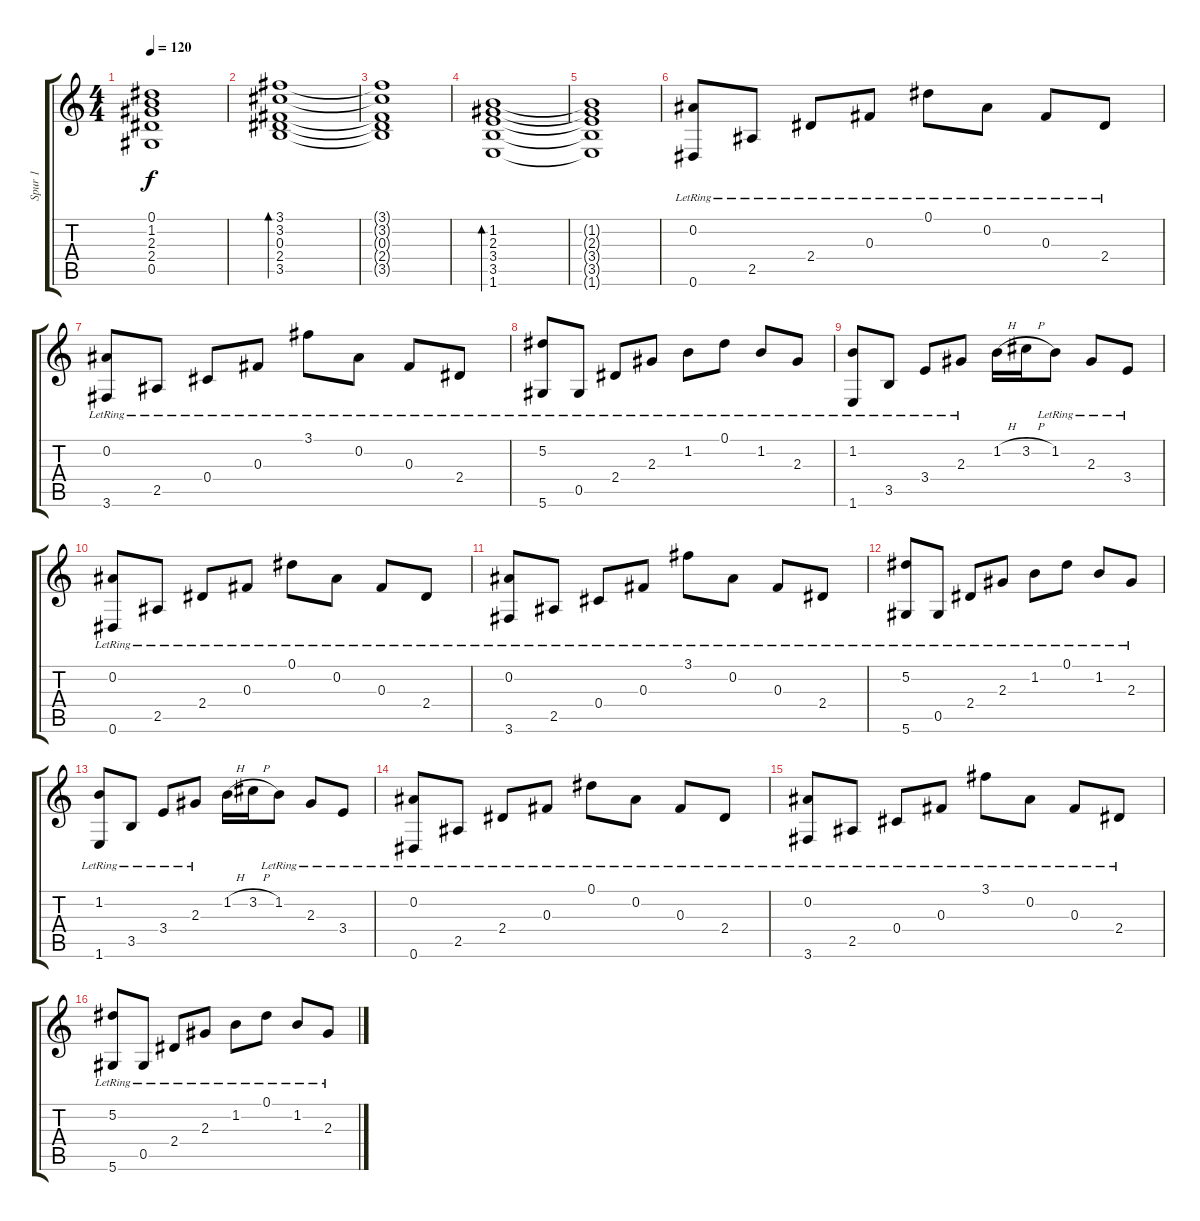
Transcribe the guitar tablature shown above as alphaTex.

\track ("Spur 1" "Spur 1") {instrument acousticguitarsteel}
\staff {score tabs}
\tuning (Eb4 Bb3 Gb3 Db3 Ab2 Eb2) {hide}
\ts (4 4)
\tempo 120
\clef g2
\ks c
(0.1{t} 1.2{t} 2.3{t} 2.4{t} 0.5{t}).1{dy f} |
(3.1 3.2 0.3 2.4 3.5).1{bd 480} |
(3.1{t} 3.2{t} 0.3{t} 2.4{t} 3.5{t}).1 |
(1.2 2.3 3.4 3.5 1.6).1{bd 480} |
(1.2{t} 2.3{t} 3.4{t} 3.5{t} 1.6{t}).1 |
(0.2{lr} 0.6{lr}).8 2.5{lr}.8 2.4{lr}.8 0.3{lr}.8 0.1{lr}.8 0.2{lr}.8 0.3{lr}.8 2.4{lr}.8 |
(0.2{lr} 3.6{lr}).8 2.5{lr}.8 0.4{lr}.8 0.3{lr}.8 3.1{lr}.8 0.2{lr}.8 0.3{lr}.8 2.4{lr}.8 |
(5.2{lr} 5.6{lr}).8 0.5{lr}.8 2.4{lr}.8 2.3{lr}.8 1.2{lr}.8 0.1{lr}.8 1.2{lr}.8 2.3{lr}.8 |
(1.2{lr} 1.6{lr}).8 3.5{lr}.8 3.4{lr}.8 2.3{lr}.8 1.2{h}.16 3.2{h}.16 1.2{lr}.8 2.3{lr}.8 3.4{lr}.8 |
(0.2{lr} 0.6{lr}).8 2.5{lr}.8 2.4{lr}.8 0.3{lr}.8 0.1{lr}.8 0.2{lr}.8 0.3{lr}.8 2.4{lr}.8 |
(0.2{lr} 3.6{lr}).8 2.5{lr}.8 0.4{lr}.8 0.3{lr}.8 3.1{lr}.8 0.2{lr}.8 0.3{lr}.8 2.4{lr}.8 |
(5.2{lr} 5.6{lr}).8 0.5{lr}.8 2.4{lr}.8 2.3{lr}.8 1.2{lr}.8 0.1{lr}.8 1.2{lr}.8 2.3{lr}.8 |
(1.2{lr} 1.6{lr}).8 3.5{lr}.8 3.4{lr}.8 2.3{lr}.8 1.2{h}.16 3.2{h}.16 1.2{lr}.8 2.3{lr}.8 3.4{lr}.8 |
(0.2{lr} 0.6{lr}).8 2.5{lr}.8 2.4{lr}.8 0.3{lr}.8 0.1{lr}.8 0.2{lr}.8 0.3{lr}.8 2.4{lr}.8 |
(0.2{lr} 3.6{lr}).8 2.5{lr}.8 0.4{lr}.8 0.3{lr}.8 3.1{lr}.8 0.2{lr}.8 0.3{lr}.8 2.4{lr}.8 |
(5.2{lr} 5.6{lr}).8 0.5{lr}.8 2.4{lr}.8 2.3{lr}.8 1.2{lr}.8 0.1{lr}.8 1.2{lr}.8 2.3{lr}.8
